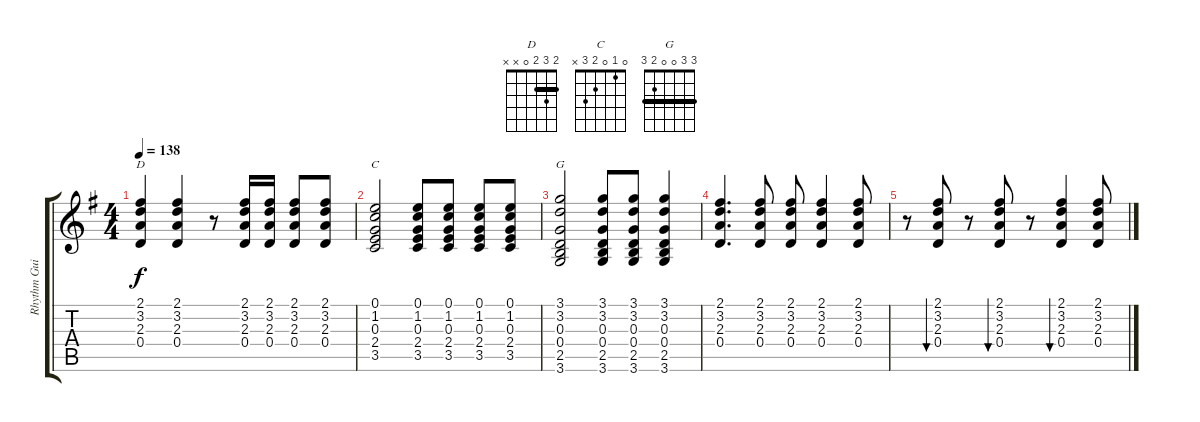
\track ("Rhythm Guitar" "Rhythm Gui") {instrument acousticguitarsteel}
\staff {score tabs}
\tuning (E4 B3 G3 D3 A2 E2) {hide}
\chord ("D" 2 3 2 0 x x) {barre 2}
\chord ("C" 0 1 0 2 3 x)
\chord ("G" 3 3 0 0 2 3) {barre 3}
\ts (4 4)
\tempo 138
\clef g2
\ks g
(2.1 3.2 2.3 0.4).4{ch "D" dy f} (2.1 3.2 2.3 0.4).4 r.8 (2.1 3.2 2.3 0.4).16 (2.1 3.2 2.3 0.4).16 (2.1 3.2 2.3 0.4).8 (2.1 3.2 2.3 0.4).8 |
(0.1 1.2 0.3 2.4 3.5).2{ch "C"} (0.1 1.2 0.3 2.4 3.5).8 (0.1 1.2 0.3 2.4 3.5).8 (0.1 1.2 0.3 2.4 3.5).8 (0.1 1.2 0.3 2.4 3.5).8 |
(3.1 3.2 0.3 0.4 2.5 3.6).2{ch "G"} (3.1 3.2 0.3 0.4 2.5 3.6).8 (3.1 3.2 0.3 0.4 2.5 3.6).8 (3.1 3.2 0.3 0.4 2.5 3.6).4 |
(2.1 3.2 2.3 0.4).4{d} (2.1 3.2 2.3 0.4).8 (2.1 3.2 2.3 0.4).8 (2.1 3.2 2.3 0.4).4 (2.1 3.2 2.3 0.4).8 |
r.8 (2.1 3.2 2.3 0.4).8{bu 60} r.8 (2.1 3.2 2.3 0.4).8{bu 60} r.8 (2.1 3.2 2.3 0.4).4{bu 60} (2.1 3.2 2.3 0.4).8
